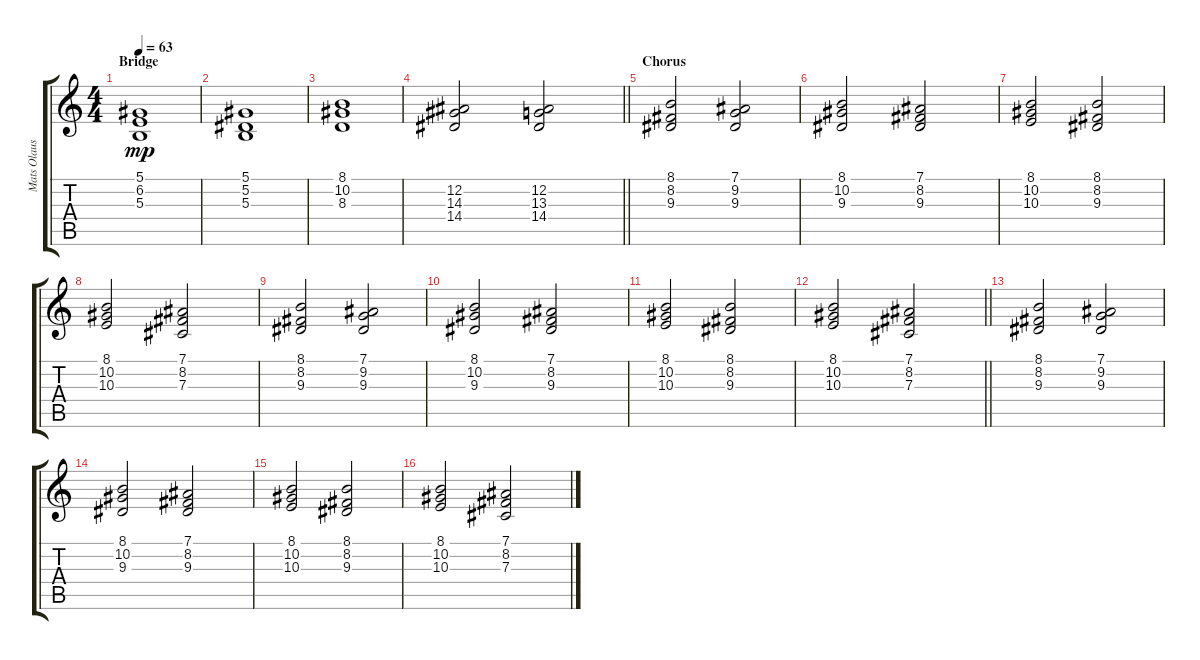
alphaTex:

\track ("Mats Olausson" "Mats Olaus") {instrument synthstrings1}
\staff {score tabs}
\tuning (Eb4 Bb3 Gb3 Db3 Ab2 Eb2) {hide}
\ts (4 4)
\section ("" "Bridge")
\tempo 63
\clef g2
\ks c
(5.1 6.2 5.3).1{dy mp} |
(5.1 5.2 5.3).1 |
(8.1 10.2 8.3).1 |
\barLineRight lightlight
(12.2 14.3 14.4).2 (12.2 13.3 14.4).2 |
\section ("" "Chorus")
(8.1 8.2 9.3).2 (7.1 9.2 9.3).2 |
(8.1 10.2 9.3).2 (7.1 8.2 9.3).2 |
(8.1 10.2 10.3).2 (8.1 8.2 9.3).2 |
(8.1 10.2 10.3).2 (7.1 8.2 7.3).2 |
(8.1 8.2 9.3).2 (7.1 9.2 9.3).2 |
(8.1 10.2 9.3).2 (7.1 8.2 9.3).2 |
(8.1 10.2 10.3).2 (8.1 8.2 9.3).2 |
\barLineRight lightlight
(8.1 10.2 10.3).2 (7.1 8.2 7.3).2 |
(8.1 8.2 9.3).2 (7.1 9.2 9.3).2 |
(8.1 10.2 9.3).2 (7.1 8.2 9.3).2 |
(8.1 10.2 10.3).2 (8.1 8.2 9.3).2 |
(8.1 10.2 10.3).2 (7.1 8.2 7.3).2
